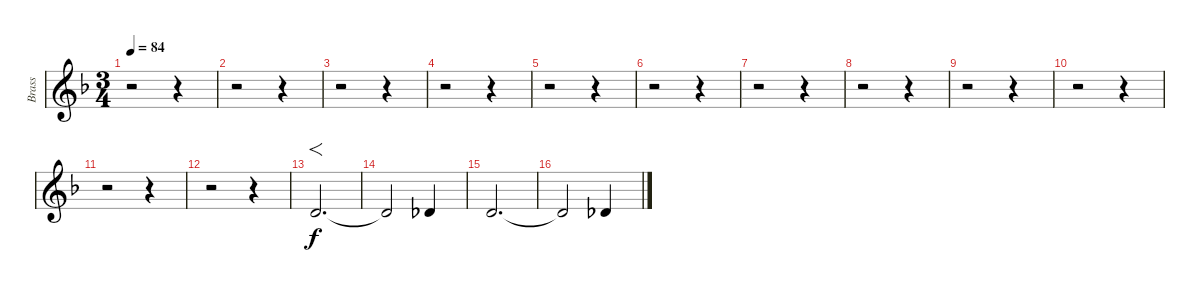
\track ("Brass" "Brass") {instrument synthbrass1}
\staff {score}
\tuning (E4 B3 G3 D3 A2 E2) {hide}
\ts (3 4)
\tempo 84
\clef g2
\ks dminor
r.2{dy f} r.4 |
r.2 r.4 |
r.2 r.4 |
r.2 r.4 |
r.2 r.4 |
r.2 r.4 |
r.2 r.4 |
r.2 r.4 |
r.2 r.4 |
r.2 r.4 |
r.2 r.4 |
r.2 r.4 |
3.2.2{f d volume 9} |
3.2{t}.2 2.2.4 |
3.2.2{d} |
3.2{t}.2 2.2.4
